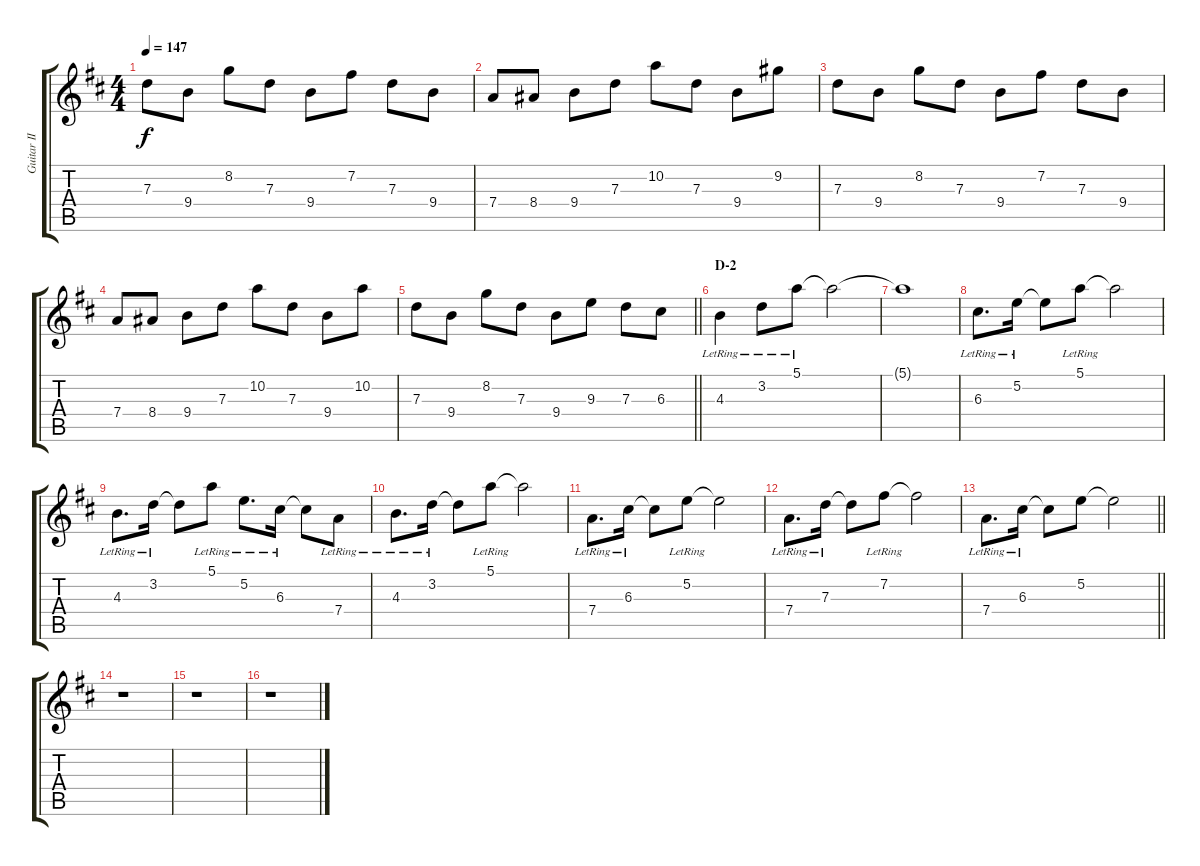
\track ("Guitar II" "Guitar II") {instrument overdrivenguitar}
\staff {score tabs}
\tuning (E4 B3 G3 D3 A2 E2) {hide}
\ts (4 4)
\tempo 147
\clef g2
\ks d
7.3.8{dy f} 9.4.8 8.2.8 7.3.8 9.4.8 7.2.8 7.3.8 9.4.8 |
7.4.8 8.4.8 9.4.8 7.3.8 10.2.8 7.3.8 9.4.8 9.2.8 |
7.3.8 9.4.8 8.2.8 7.3.8 9.4.8 7.2.8 7.3.8 9.4.8 |
7.4.8 8.4.8 9.4.8 7.3.8 10.2.8 7.3.8 9.4.8 10.2.8 |
\barLineRight lightlight
7.3.8 9.4.8 8.2.8 7.3.8 9.4.8 9.3.8 7.3.8 6.3.8 |
\section ("" "D-2")
4.3{lr}.4 3.2{lr}.8 5.1{lr}.8 5.1{t}.2 |
5.1{t}.1 |
6.3{lr}.8{d} 5.2{lr}.16 5.2{t}.8 5.1{lr}.8 5.1{t}.2 |
4.3{lr}.8{d} 3.2{lr}.16 3.2{t}.8 5.1{lr}.8 5.2{lr}.8{d} 6.3{lr}.16 6.3{t}.8 7.4{lr}.8 |
4.3{lr}.8{d} 3.2{lr}.16 3.2{t}.8 5.1{lr}.8 5.1{t}.2 |
7.4{lr}.8{d} 6.3{lr}.16 6.3{t}.8 5.2{lr}.8 5.2{t}.2 |
7.4{lr}.8{d} 7.3{lr}.16 7.3{t}.8 7.2{lr}.8 7.2{t}.2 |
\barLineRight lightlight
7.4{lr}.8{d} 6.3{lr}.16 6.3{t}.8 5.2.8 5.2{t}.2 |
r.1 |
r.1 |
r.1
